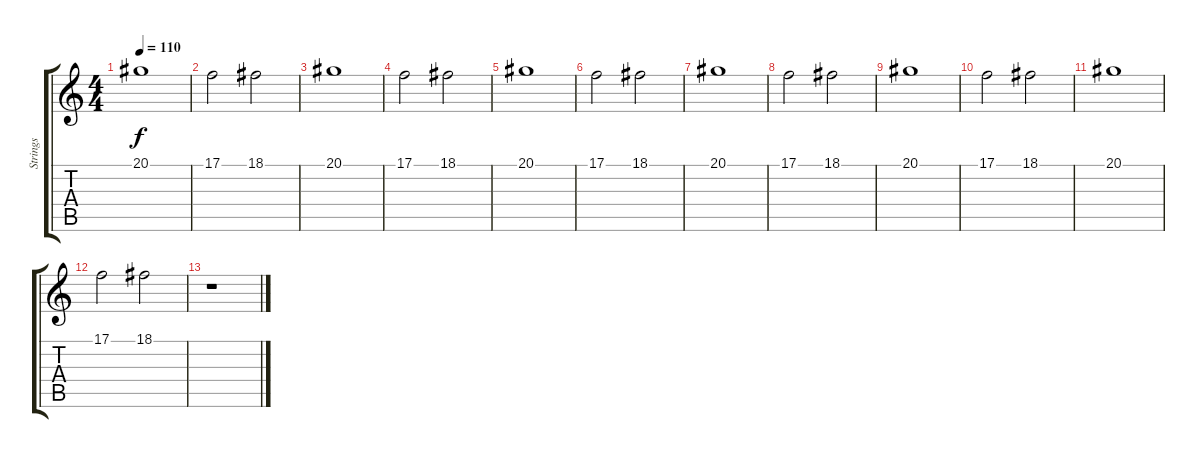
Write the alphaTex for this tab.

\track ("Strings" "Strings") {instrument stringensemble1}
\staff {score tabs}
\tuning (C4 G3 Eb3 Bb2 F2 C2) {hide}
\ts (4 4)
\tempo 110
\clef g2
\ks c
20.1.1{dy f} |
17.1.2 18.1.2 |
20.1.1 |
17.1.2 18.1.2 |
20.1.1 |
17.1.2 18.1.2 |
20.1.1 |
17.1.2 18.1.2 |
20.1.1 |
17.1.2 18.1.2 |
20.1.1 |
17.1.2 18.1.2 |
r.1
